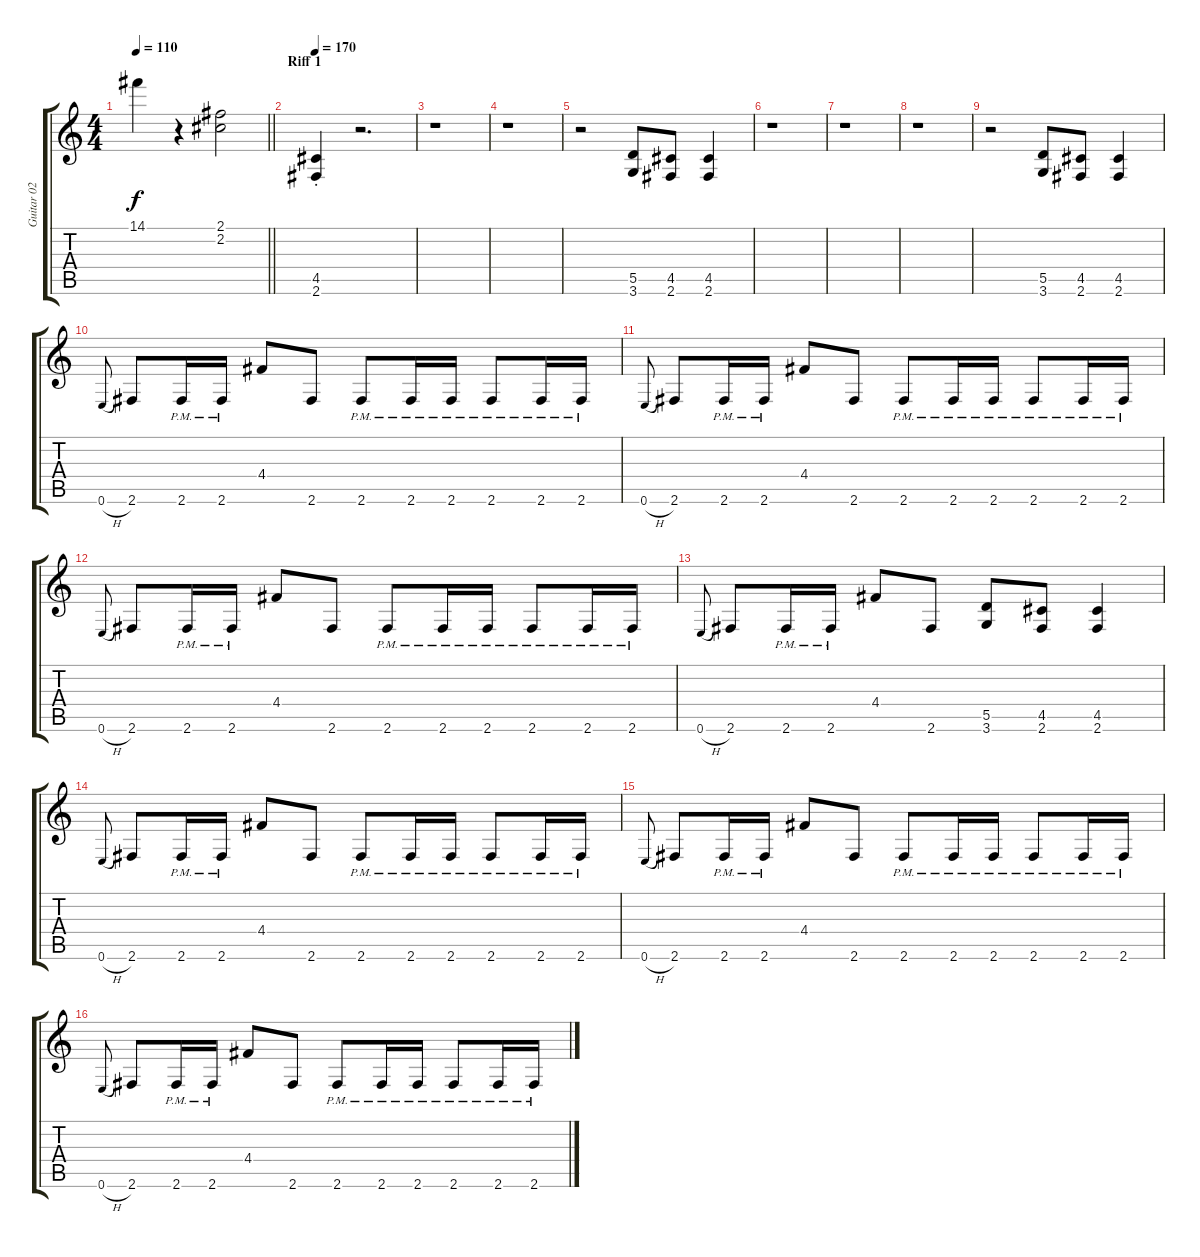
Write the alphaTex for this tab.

\track ("Guitar 02" "Guitar 02") {instrument overdrivenguitar}
\staff {score tabs}
\tuning (E4 B3 G3 D3 A2 E2) {hide}
\ts (4 4)
\tempo 110
\clef g2
\barLineRight lightlight
\ks c
14.1{t}.4{dy f} r.4 (2.1 2.2).2 |
\section ("" "Riff 1")
\tempo 170
(4.5{st} 2.6{st}).4 r.2{d} |
r.1 |
r.1 |
r.2 (5.5 3.6).8 (4.5 2.6).8 (4.5 2.6).4 |
r.1 |
r.1 |
r.1 |
r.2 (5.5 3.6).8 (4.5 2.6).8 (4.5 2.6).4 |
0.6{h}.8{gr onbeat} 2.6.8 2.6{pm}.16 2.6{pm}.16 4.4.8 2.6.8 2.6{pm}.8 2.6{pm}.16 2.6{pm}.16 2.6{pm}.8 2.6{pm}.16 2.6{pm}.16 |
0.6{h}.8{gr onbeat} 2.6.8 2.6{pm}.16 2.6{pm}.16 4.4.8 2.6.8 2.6{pm}.8 2.6{pm}.16 2.6{pm}.16 2.6{pm}.8 2.6{pm}.16 2.6{pm}.16 |
0.6{h}.8{gr onbeat} 2.6.8 2.6{pm}.16 2.6{pm}.16 4.4.8 2.6.8 2.6{pm}.8 2.6{pm}.16 2.6{pm}.16 2.6{pm}.8 2.6{pm}.16 2.6{pm}.16 |
0.6{h}.8{gr onbeat} 2.6.8 2.6{pm}.16 2.6{pm}.16 4.4.8 2.6.8 (5.5 3.6).8 (4.5 2.6).8 (4.5 2.6).4 |
0.6{h}.8{gr onbeat} 2.6.8 2.6{pm}.16 2.6{pm}.16 4.4.8 2.6.8 2.6{pm}.8 2.6{pm}.16 2.6{pm}.16 2.6{pm}.8 2.6{pm}.16 2.6{pm}.16 |
0.6{h}.8{gr onbeat} 2.6.8 2.6{pm}.16 2.6{pm}.16 4.4.8 2.6.8 2.6{pm}.8 2.6{pm}.16 2.6{pm}.16 2.6{pm}.8 2.6{pm}.16 2.6{pm}.16 |
0.6{h}.8{gr onbeat} 2.6.8 2.6{pm}.16 2.6{pm}.16 4.4.8 2.6.8 2.6{pm}.8 2.6{pm}.16 2.6{pm}.16 2.6{pm}.8 2.6{pm}.16 2.6{pm}.16
